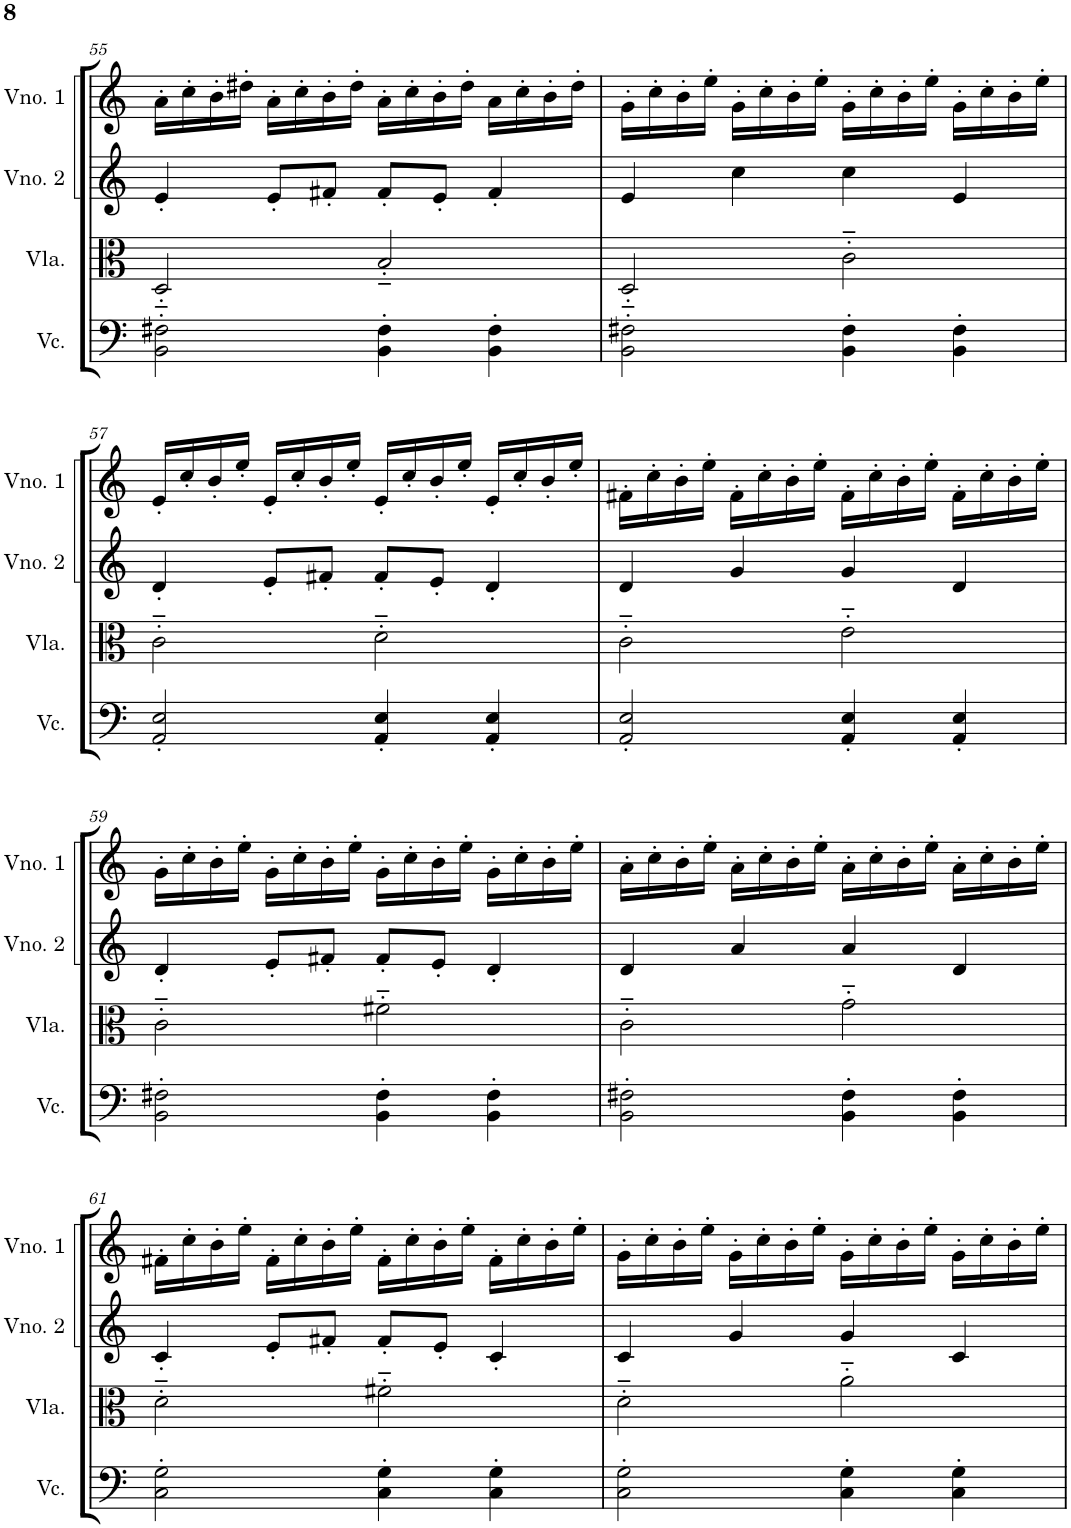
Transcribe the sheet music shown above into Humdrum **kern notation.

**kern	**kern	**kern	**kern
*part4	*part3	*part2	*part1
*staff4	*staff3	*staff2	*staff1
*I"Violoncelo	*I"Viola	*I"Violino 2	*I"Violino 1
*I'Vc.	*I'Vla.	*I'Vno. 2	*I'Vno. 1
!!LO:PB:g=z
*clefF4	*clefC3	*clefG2	*clefG2
*k[]	*k[]	*k[]	*k[]
*M4/4	*M4/4	*M4/4	*M4/4
=55	=55	=55	=55
2BB\' 2F#X\'	2D'~/	4e'/	16a'\LL
.	.	.	16cc'\
.	.	.	16b'\
.	.	.	16dd#X'\JJ
.	.	8e'/L	16a'\LL
.	.	.	16cc'\
.	.	8f#X'/J	16b'\
.	.	.	16dd#'\JJ
4BB\' 4F#\'	2B'~/	8f#'/L	16a'\LL
.	.	.	16cc'\
.	.	8e'/J	16b'\
.	.	.	16dd#'\JJ
4BB\' 4F#\'	.	4f#'/	16a'\LL
.	.	.	16cc'\
.	.	.	16b'\
.	.	.	16dd#'\JJ
=56	=56	=56	=56
2BB\' 2F#X\'	2D'~/	4e/	16g'\LL
.	.	.	16cc'\
.	.	.	16b'\
.	.	.	16ee'\JJ
.	.	4cc\	16g'\LL
.	.	.	16cc'\
.	.	.	16b'\
.	.	.	16ee'\JJ
4BB\' 4F#\'	2c'~\	4cc\	16g'\LL
.	.	.	16cc'\
.	.	.	16b'\
.	.	.	16ee'\JJ
4BB\' 4F#\'	.	4e/	16g'\LL
.	.	.	16cc'\
.	.	.	16b'\
.	.	.	16ee'\JJ
!!LO:LB:g=z
=57	=57	=57	=57
2AA/' 2E/'	2c'~\	4d'/	16e'/LL
.	.	.	16cc'/
.	.	.	16b'/
.	.	.	16ee'/JJ
.	.	8e'/L	16e'/LL
.	.	.	16cc'/
.	.	8f#X'/J	16b'/
.	.	.	16ee'/JJ
4AA/' 4E/'	2d'~\	8f#'/L	16e'/LL
.	.	.	16cc'/
.	.	8e'/J	16b'/
.	.	.	16ee'/JJ
4AA/' 4E/'	.	4d'/	16e'/LL
.	.	.	16cc'/
.	.	.	16b'/
.	.	.	16ee'/JJ
=58	=58	=58	=58
2AA/' 2E/'	2c'~\	4d/	16f#X'\LL
.	.	.	16cc'\
.	.	.	16b'\
.	.	.	16ee'\JJ
.	.	4g/	16f#'\LL
.	.	.	16cc'\
.	.	.	16b'\
.	.	.	16ee'\JJ
4AA/' 4E/'	2e'~\	4g/	16f#'\LL
.	.	.	16cc'\
.	.	.	16b'\
.	.	.	16ee'\JJ
4AA/' 4E/'	.	4d/	16f#'\LL
.	.	.	16cc'\
.	.	.	16b'\
.	.	.	16ee'\JJ
!!LO:LB:g=z
=59	=59	=59	=59
2BB\' 2F#X\'	2c'~\	4d'/	16g'\LL
.	.	.	16cc'\
.	.	.	16b'\
.	.	.	16ee'\JJ
.	.	8e'/L	16g'\LL
.	.	.	16cc'\
.	.	8f#X'/J	16b'\
.	.	.	16ee'\JJ
4BB\' 4F#\'	2f#X'~\	8f#'/L	16g'\LL
.	.	.	16cc'\
.	.	8e'/J	16b'\
.	.	.	16ee'\JJ
4BB\' 4F#\'	.	4d'/	16g'\LL
.	.	.	16cc'\
.	.	.	16b'\
.	.	.	16ee'\JJ
=60	=60	=60	=60
2BB\' 2F#X\'	2c'~\	4d/	16a'\LL
.	.	.	16cc'\
.	.	.	16b'\
.	.	.	16ee'\JJ
.	.	4a/	16a'\LL
.	.	.	16cc'\
.	.	.	16b'\
.	.	.	16ee'\JJ
4BB\' 4F#\'	2g'~\	4a/	16a'\LL
.	.	.	16cc'\
.	.	.	16b'\
.	.	.	16ee'\JJ
4BB\' 4F#\'	.	4d/	16a'\LL
.	.	.	16cc'\
.	.	.	16b'\
.	.	.	16ee'\JJ
!!LO:LB:g=z
=61	=61	=61	=61
2C\' 2G\'	2d'~\	4c'/	16f#X'\LL
.	.	.	16cc'\
.	.	.	16b'\
.	.	.	16ee'\JJ
.	.	8e'/L	16f#'\LL
.	.	.	16cc'\
.	.	8f#X'/J	16b'\
.	.	.	16ee'\JJ
4C\' 4G\'	2f#X'~\	8f#'/L	16f#'\LL
.	.	.	16cc'\
.	.	8e'/J	16b'\
.	.	.	16ee'\JJ
4C\' 4G\'	.	4c'/	16f#'\LL
.	.	.	16cc'\
.	.	.	16b'\
.	.	.	16ee'\JJ
=62	=62	=62	=62
2C\' 2G\'	2d'~\	4c/	16g'\LL
.	.	.	16cc'\
.	.	.	16b'\
.	.	.	16ee'\JJ
.	.	4g/	16g'\LL
.	.	.	16cc'\
.	.	.	16b'\
.	.	.	16ee'\JJ
4C\' 4G\'	2a'~\	4g/	16g'\LL
.	.	.	16cc'\
.	.	.	16b'\
.	.	.	16ee'\JJ
4C\' 4G\'	.	4c/	16g'\LL
.	.	.	16cc'\
.	.	.	16b'\
.	.	.	16ee'\JJ
=	=	=	=
*-	*-	*-	*-
